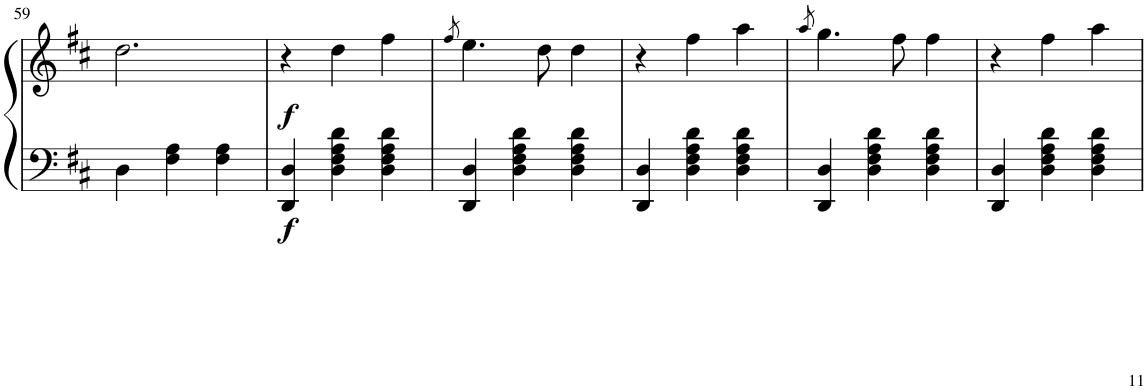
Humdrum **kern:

**kern	**dynam	**kern	**dynam
*part2	*part2	*part1	*part1
*staff2	*staff2	*staff1	*staff1
*I"Piano, La Diva	*	*I"Piano, Entracte 2	*
!!LO:PB:g=z
*clefF4	*	*clefG2	*
*k[f#c#]	*	*k[f#c#]	*
*M3/4	*	*M3/4	*
=59	=59	=59	=59
4D\	.	2.dd\	.
4F#\ 4A\	.	.	.
4F#\ 4A\	.	.	.
=60	=60	=60	=60
!	!LO:DY:b	!	!LO:DY:b
4DD/ 4D/	f	4r	f
4D\ 4F#\ 4A\ 4d\	.	4dd\	.
4D\ 4F#\ 4A\ 4d\	.	4ff#\	.
=61	=61	=61	=61
.	.	8qff#/	.
4DD/ 4D/	.	4.ee\	.
4D\ 4F#\ 4A\ 4d\	.	.	.
.	.	8dd\	.
4D\ 4F#\ 4A\ 4d\	.	4dd\	.
=62	=62	=62	=62
4DD/ 4D/	.	4r	.
4D\ 4F#\ 4A\ 4d\	.	4ff#\	.
4D\ 4F#\ 4A\ 4d\	.	4aa\	.
=63	=63	=63	=63
.	.	8qaa/	.
4DD/ 4D/	.	4.gg\	.
4D\ 4F#\ 4A\ 4d\	.	.	.
.	.	8ff#\	.
4D\ 4F#\ 4A\ 4d\	.	4ff#\	.
=64	=64	=64	=64
4DD/ 4D/	.	4r	.
4D\ 4F#\ 4A\ 4d\	.	4ff#\	.
4D\ 4F#\ 4A\ 4d\	.	4aa\	.
=	=	=	=
*-	*-	*-	*-
